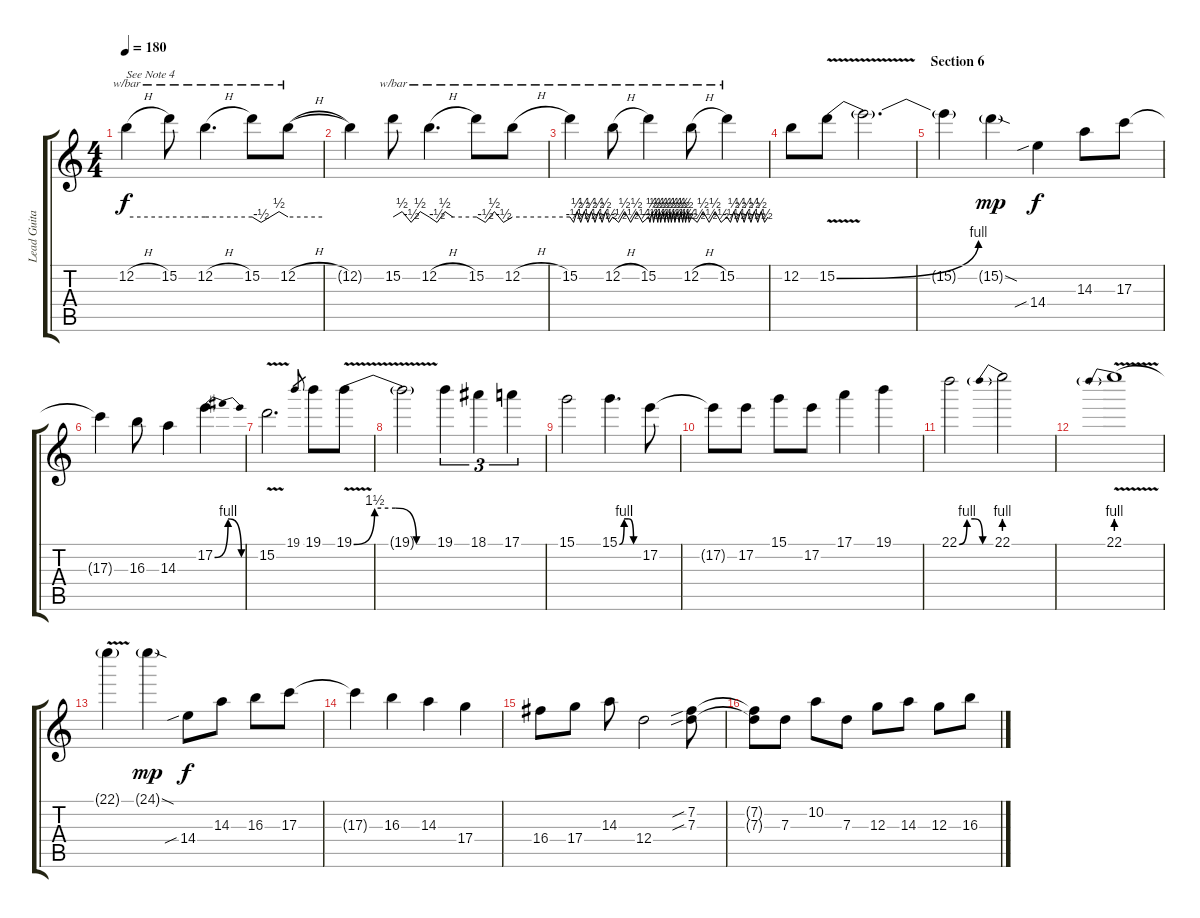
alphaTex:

\track ("Lead Guitar" "Lead Guita") {instrument distortionguitar}
\staff {score tabs}
\tuning (E4 B3 G3 D3 A2 E2) {hide}
\ts (4 4)
\tempo 180
\clef g2
\ks c
12.2{h}.4{tbe (hold default 0 0 60 0) txt "See Note 4" dy f} 15.2.8{tbe (hold default 0 0 60 0)} 12.2{h}.4{d tbe (hold default 0 0 60 0)} 15.2.8{tbe (custom default 0 0 15 -2 45 2 60 0)} 12.2{h}.8{tbe (hold default 0 0 60 0)} |
12.2{t}.4 15.2.8{tbe (custom default 0 0 15 2 30 -2 45 2 60 0)} 12.2{h}.4{d tbe (custom default 0 0 10 -2 20 2 30 0 60 0)} 15.2.8{tbe (custom default 0 0 15 -2 30 2 45 -2 60 0)} 12.2{h}.8{tbe (hold default 0 0 60 0)} |
15.2.4{tbe (custom default 0 0 5 -2 10 2 15 -2 20 2 25 -2 30 2 35 -2 40 2 45 -2 50 2 55 -2 60 0)} 12.2{h}.8{tbe (custom default 0 0 10 -2 20 2 30 -2 40 2 50 -2 60 0)} 15.2.4{tbe (custom default 0 0 2 -2 5 2 7 -2 10 2 13 -2 15 2 17 -2 20 2 23 -2 25 2 28 -2 30 2 32 -2 35 2 37 -2 40 2 43 -2 45 2 48 -2 50 2 52 -2 55 2 57 -2 60 0)} 12.2{h}.8{tbe (custom default 0 0 10 -2 20 2 30 -2 40 2 50 -2 60 0)} 15.2.4{tbe (custom default 0 0 5 -2 10 2 15 -2 20 2 25 -2 30 2 35 -2 40 2 45 -2 50 2 55 -2 60 0)} |
12.2.8 15.2{be (bend 0 0 60 4) v}.8 15.2{t}.2{d} |
\section ("" "Section 6")
15.2{t}.4 15.2{sod g}.4{dy mp} 14.4{sib}.4{dy f} 14.3.8 17.3.8 |
17.3{t}.4 16.3.8 14.3.4 17.2{be (bendrelease 0 0 30 4 45 4 60 0)}.4{d} |
15.2{v}.2{d} 19.1.8{gr} 19.1.8 19.1{be (custom 0 0 15 6 30 6 45 0 60 0) v}.8 |
19.1{t}.2 19.1.4{tu (3 2)} 18.1.4{tu (3 2)} 17.1.4{tu (3 2)} |
15.1.2 15.1{be (custom 0 0 15 4 30 4 45 0 60 0)}.4{d} 17.2.8 |
17.2{t}.8 17.2.8 15.1.8 17.2.8 17.1.4 19.1.4 |
22.1{be (custom 0 0 15 4 30 4 45 0 60 0)}.2 22.1{be (prebend 0 4 60 4)}.2 |
22.1{be (prebend 0 4 60 4) v}.1 |
22.1{t}.4 24.1{sod g}.4{dy mp} 14.4{sib}.8{dy f} 14.3.8 16.3.8 17.3.8 |
17.3{t}.4 16.3.4 14.3.4 17.4.4 |
16.4.8 17.4.8 14.3.8 12.4.2 (7.2{sib} 7.3{sib}).8 |
(7.2{t} 7.3{t}).8 7.3.8 10.2.8 7.3.8 12.3.8 14.3.8 12.3.8 16.3.8
